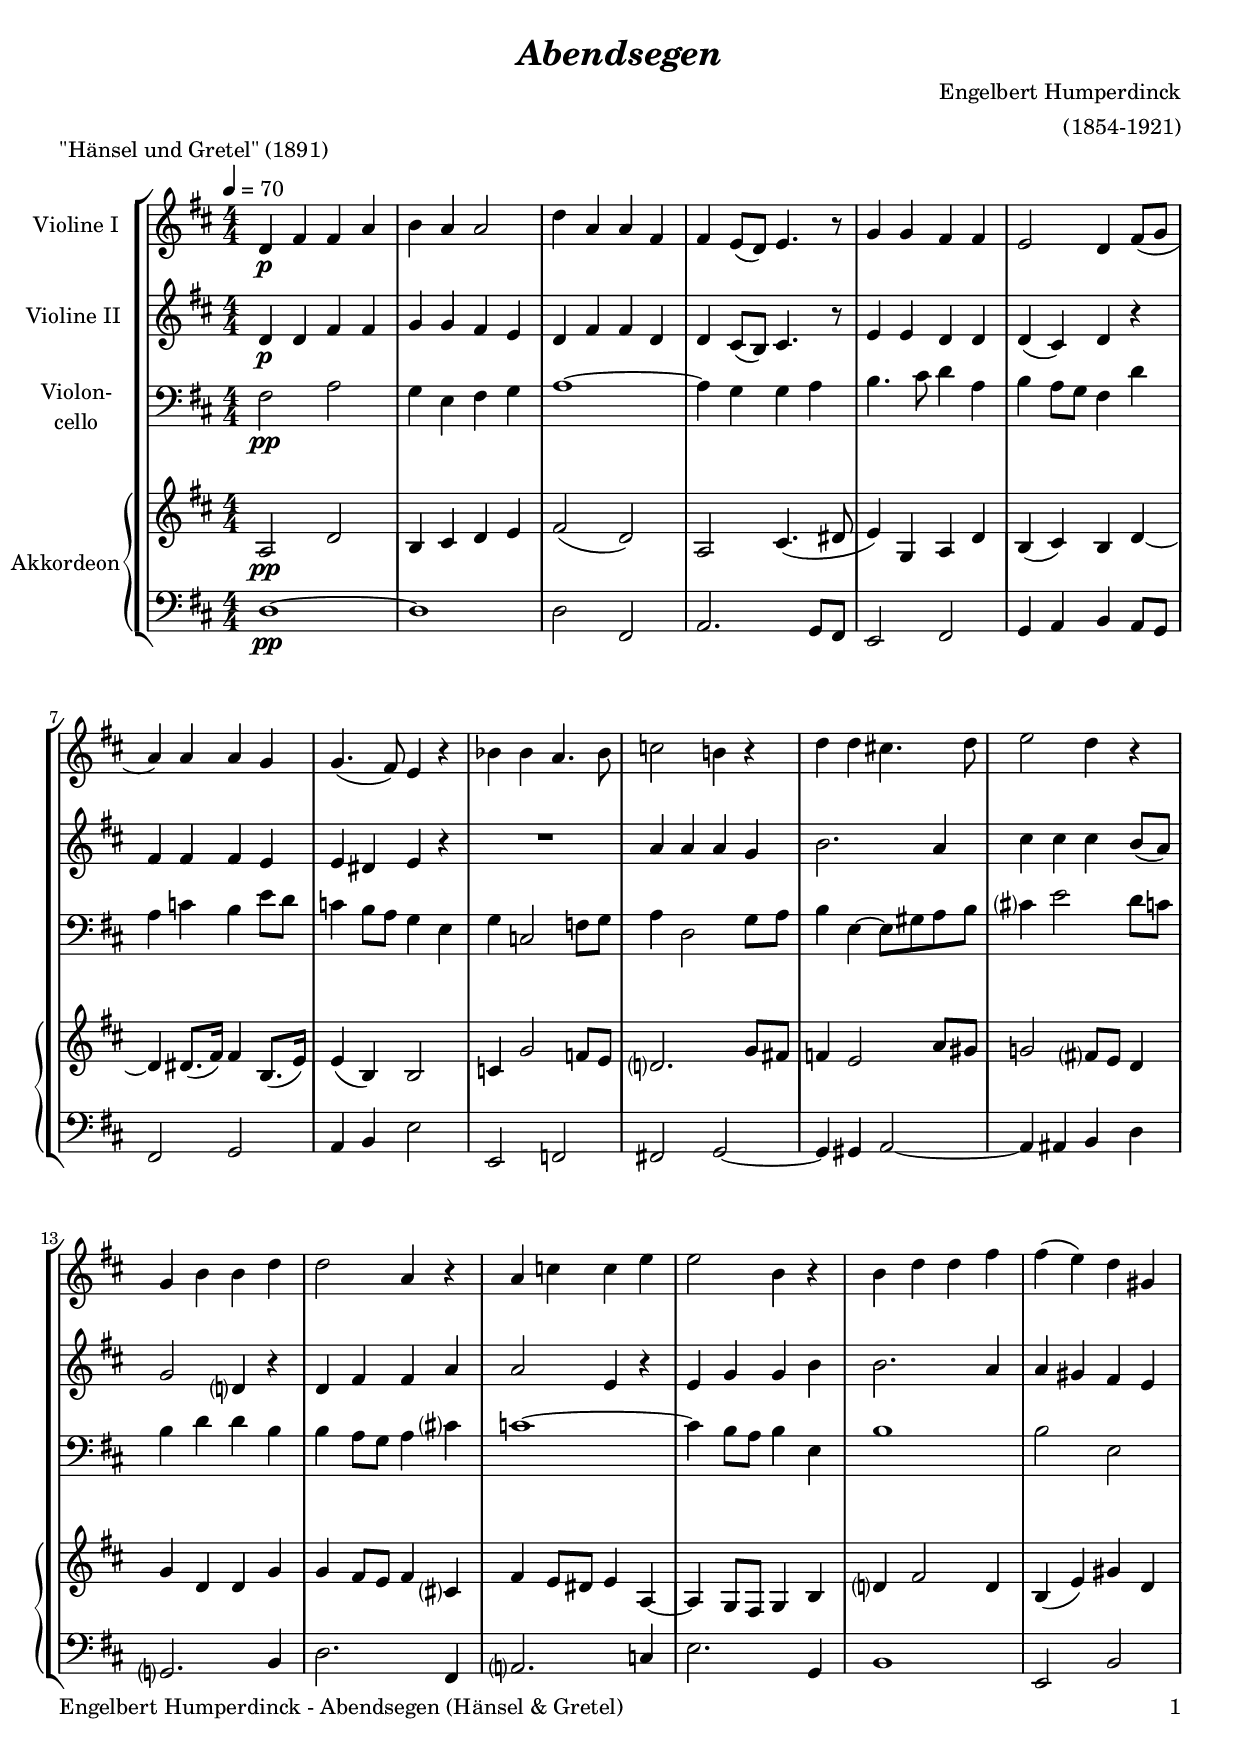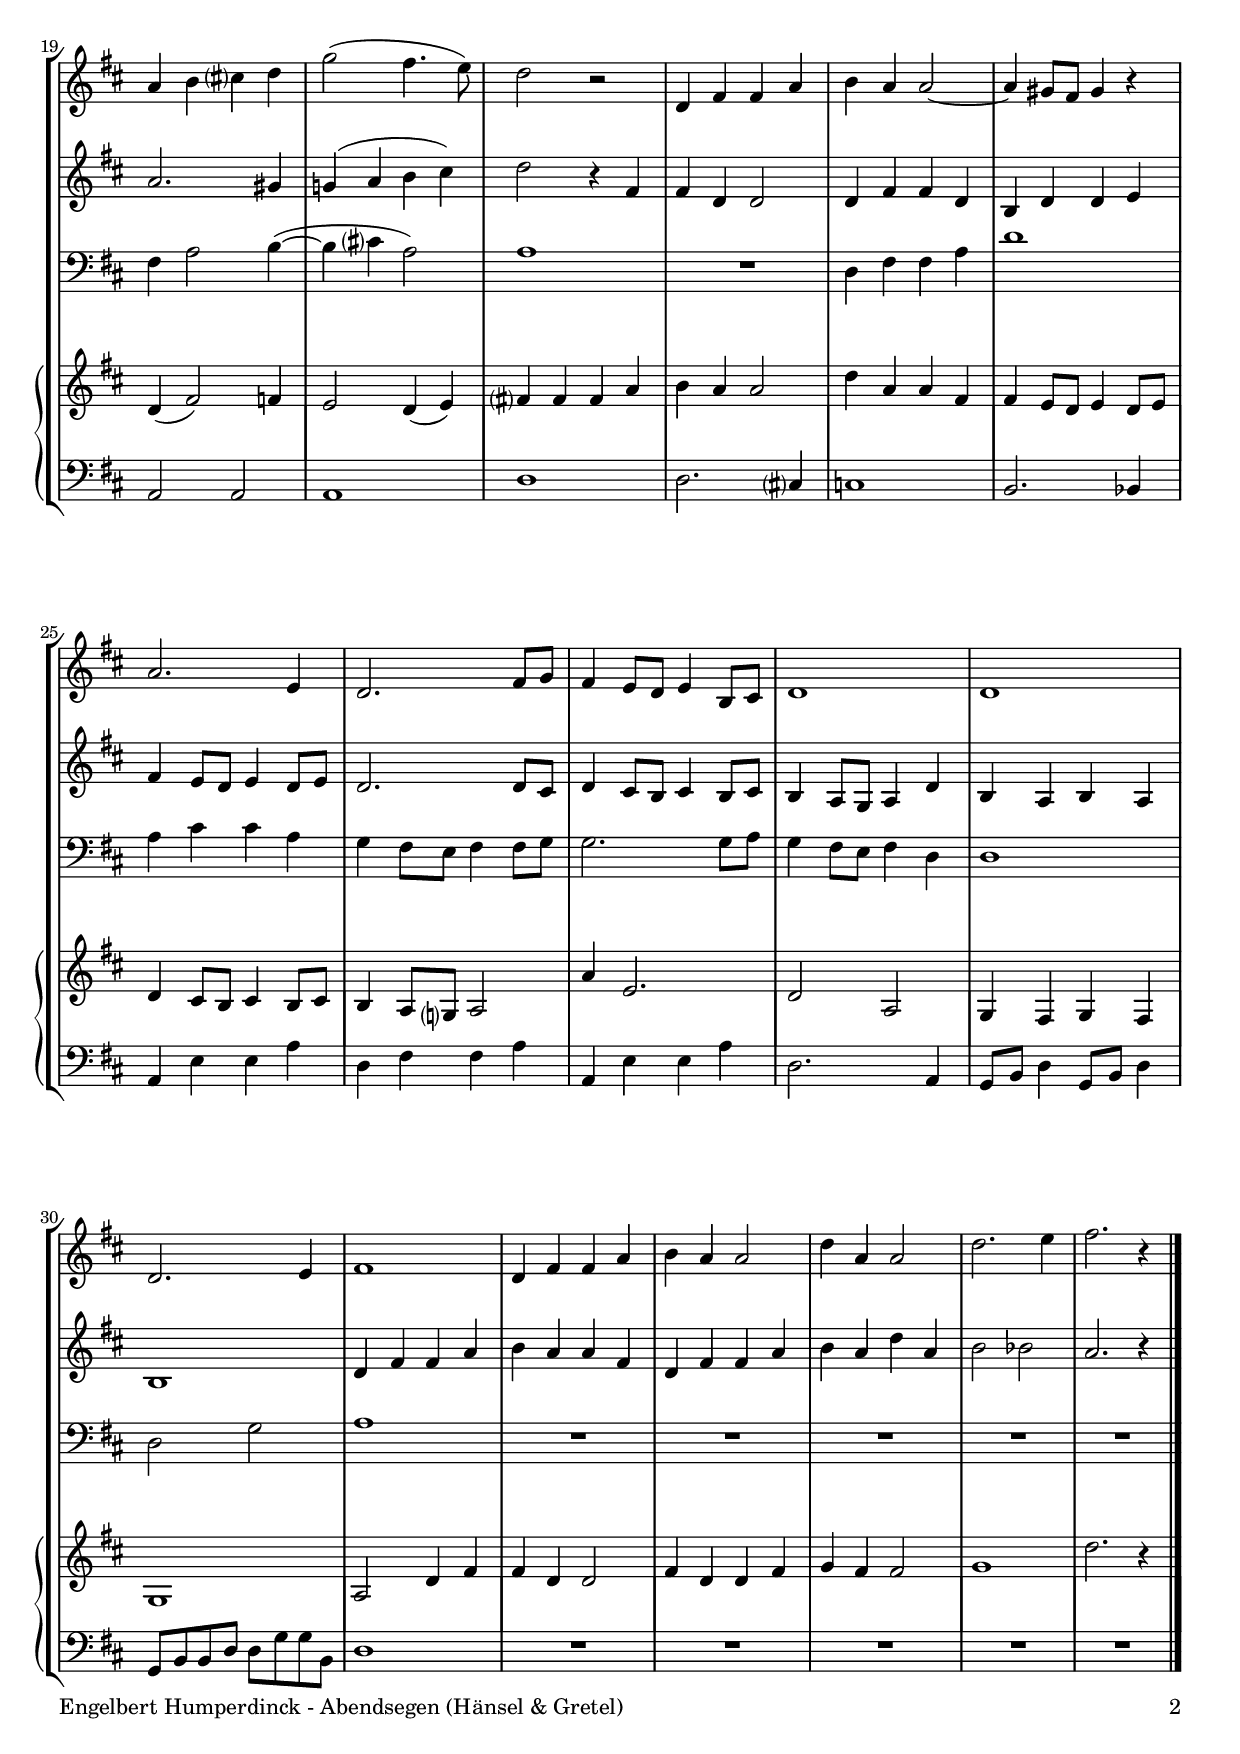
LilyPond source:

\version "2.24.4"
\include "deutsch.ly"

#(set-global-staff-size 19)

\header {
  title     = \markup \bold \italic "Abendsegen"
  composer  = "Engelbert Humperdinck"
  arranger  = "(1854-1921)"
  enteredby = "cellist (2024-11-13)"
  piece     = "\"Hänsel und Gretel\" (1891)"
}

voiceconsts = {
  \key d \major
  \time 4/4
  \numericTimeSignature
  \compressEmptyMeasures
% Set default beaming for all staves
%  \set Timing.beamExceptions = #'()
%  \set Timing.baseMoment     = #(ly:make-moment 1 4)
%  \set Timing.beatStructure  = #'(1 1 1)
  \tempo 4=70
}

mipz = "pizzicato strings"
mivl = "violin"
miba = "cello"
% mikl = "bright acoustic"
% mikl = "church organ"
mikl = "concertina"

va = \relative c' {
  \voiceconsts

  d4\p fis fis a
  h a a2
  d4 a a fis
  fis e8( d) e4. r8
  g4 g fis fis
  e2 d4 fis8( g

  a4) a a g
  g4.( fis8) e4 r
  b' b a4. b8
  c2 h!4 r
  d d cis!4. d8
  e2 d4 r
  g, h h d

  d2 a4 r
  a c c e
  e2 h4 r
  h d d fis
  fis( e) d gis,
  a h cis? d
  g2( fis4. e8)

  d2 r
  d,4 fis fis a
  h a a2~
  a4 gis8 fis gis4 r
  a2. e4
  d2. fis8 g
  fis4 e8 d e4 h8 cis
  d1

  d
  d2. e4
  fis1
  d4 fis fis a
  h a a2
  d4 a a2
  d2. e4
  fis2. r4 \bar "|."
}

vb = \relative c' {
  \voiceconsts

  d4\p d fis fis
  g g fis e
  d fis fis d
  d cis8( h) cis4. r8
  e4 e d d
  d( cis) d r

  fis fis fis e
  e dis e r
  R1
  a4 a a g
  h2. a4
  cis cis cis h8( a)
  g2 d?4 r

  d fis fis a
  a2 e4 r
  e g g h
  h2. a4
  a gis fis e
  a2. gis4
  g!( a h cis)
  d2 r4 fis,

  fis d d2
  d4 fis fis d
  h d d e
  fis e8 d e4 d8 e
  d2. d8 cis
  d4 cis8 h cis4 h8 cis

  h4 a8 g a4 d
  h a h a
  h1
  d4 fis fis a
  h a a fis
  d fis fis a

  h a d a
  h2 b
  a2. r4 \bar "|."
}

vc = \relative c {
  \voiceconsts
  \clef "bass"

  fis2\pp a
  g4 e fis g
  a1~
  a4 g g a
  h4. cis8 d4 a
  h a8 g fis4 d'
  a c h e8 d

  c4 h8 a g4 e
  g c,2 f8 g
  a4 d,2 g8 a
  h4 e,~ e8 gis a h
  cis?4 e2 d8 c
  h4 d d h

  h a8 g a4 cis?
  c1~
  c4 h8 a h4 e,
  h'1
  h2 e,
  fis4 a2 h4(~
  h cis? a2)
  a1
  R

  d,4 fis fis a
  d1
  a4 cis cis a
  g fis8 e fis4 fis8 g
  g2. g8 a
  g4 fis8 e fis4 d
  d1
  d2 g
  a1
  R1*5 \bar "|."
}

vd = \relative c' {
  \voiceconsts

  a2\pp d
  h4 cis d e
  fis2( d)
  a cis4.( dis8
  e4) g, a d
  h( cis) h d~

  d dis8.( fis16) fis4 h,8.( e16)
  e4( h) h2
  c4 g'2 f8 e
  d?2. g8 fis!
  f4 e2 a8 gis
  g!2 fis?8 e d4

  g d d g
  g fis8 e fis4 cis?
  fis e8 dis e4 a,~
  a g8 fis g4 h
  d? fis2 d4
  h( e) gis d

  d( fis2) f4
  e2 d4( e)
  fis? fis fis a
  h a a2
  d4 a a fis
  fis e8 d e4 d8 e
  d4 cis8 h cis4 h8 cis

  h4 a8 g? a2
  a'4 e2.
  d2 a
  g4 fis g fis
  g1
  a2 d4 fis
  fis d d2
  fis4 d d fis

  g fis fis2
  g1
  d'2. r4 \bar "|."
}

ve = \relative c {
  \voiceconsts
  \clef "bass"

  d1~\pp
  d
  d2 fis,
  a2. g8 fis
  e2 fis
  g4 a h a8 g
  fis2 g
  a4 h e2
  e, f

  fis! g~
  g4 gis a2~
  a4 ais h d
  g,?2. h4
  d2. fis,4
  a?2. c4
  e2. g,4
  h1
  e,2 h'
  a a

  a1
  d
  d2. cis?4
  c1
  h2. b4
  a e' e a
  d, fis fis a
  a, e' e a
  d,2. a4

  g8 h d4 g,8 h d4
  g,8 h h d d g g h,
  d1
  R1*5 \bar "|."
}


music = \new StaffGroup <<
  \new Staff {
    \set Staff.midiInstrument = \mivl
    \set Staff.instrumentName = \markup \center-column { "Violine I" }
    \transpose d d { \va }
  }

  \new Staff {
    \set Staff.midiInstrument = \mivl
    \set Staff.instrumentName = \markup \center-column { "Violine II" }
    \transpose d d { \vb }
  }

  \new Staff {
    \set Staff.midiInstrument = \miba
    \set Staff.instrumentName = \markup \center-column { "Violon-" "cello" }
    \transpose d d { \vc }
  }

  \new PianoStaff <<
    \set PianoStaff.midiInstrument = \mikl
    \set PianoStaff.instrumentName = \markup \center-column { "Akkordeon" }
    <<
      \new Staff {
	\transpose d d { \vd }
      }
      
      %    \new Dynamics \vdy
      
      \new Staff {
	\transpose d d { \ve }
      }
    >>  
  >>
>>

\book {
  \paper {
    print-page-number = ##t
    print-first-page-number = ##t
    ragged-last-bottom = ##f
    oddHeaderMarkup = \markup \null
    evenHeaderMarkup = \markup \null
    oddFooterMarkup = \markup {
      \fill-line {
        \if \should-print-page-number
        "Engelbert Humperdinck - Abendsegen (Hänsel & Gretel)" \fromproperty #'page:page-number-string
      }
    }
    evenFooterMarkup = \oddFooterMarkup
  } \score {
    \music
    \layout {}
  }

  \score {
    \unfoldRepeats \music

    \midi {
      \context {
        \Score
      }
    }
  }
}
